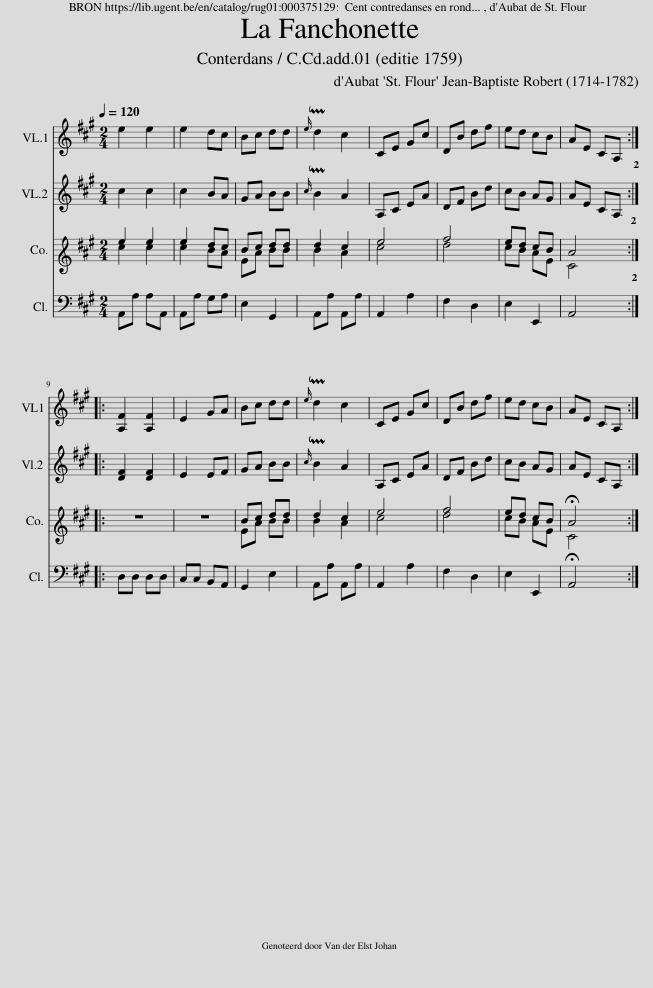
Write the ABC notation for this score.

X:1
%%score 1 2 ( 3 4 ) 5
L:1/8
Q:1/4=120
M:2/4
I:linebreak $
K:A
V:1 treble
V:2 treble
V:3
V:4
V:5 bass
V:1
 e2 e2 | e2 dc | Bc dd |{e} Pd2 c2 | CE Gc | %5
 DB df | ed cB | AE CA, ::$ [A,F]2 [A,F]2 | E2 GA | %10
 Bc dd |{e} Pd2 c2 | CE Gc | DB df | ed cB | %15
 AE CA, :| %16
V:2
 c2 c2 | c2 BA | GA BB |{c} PB2 A2 | A,C EA | %5
 DF Bd | cB AG | AE CA, ::$ [DF]2 [DF]2 | E2 EF | %10
 GA BB |{c} PB2 A2 | A,C EA | DF Bd | cB AG | %15
 AE CA, :| %16
V:3
 g2 g2 | g2 fe | de ff | f2 e2 | g4 | %5
 a4 | gf ed | c4 ::$ z4 | z4 | %10
 de ff | f2 e2 | g4 | a4 | gf ed | %15
 !fermata!c4 :| %16
V:4
 e2 e2 | e2 dc | Gc dd | d2 c2 | e4 | %5
 f4 | ed cG | E4 ::$ x4 | x4 | %10
 Gc dd | d2 c2 | e4 | f4 | ed cG | %15
 E4 :| %16
V:5
 A,,A, A,A,, | A,,A, G,A, | E,2 G,,2 | A,,A, A,,A, | A,,2 A,2 | %5
 F,2 D,2 | E,2 E,,2 | A,,4 ::$ D,D, D,D, | C,C, B,,A,, | %10
 G,,2 E,2 | A,,A, A,,A, | A,,2 A,2 | F,2 D,2 | E,2 E,,2 | %15
 !fermata!A,,4 :| %16
